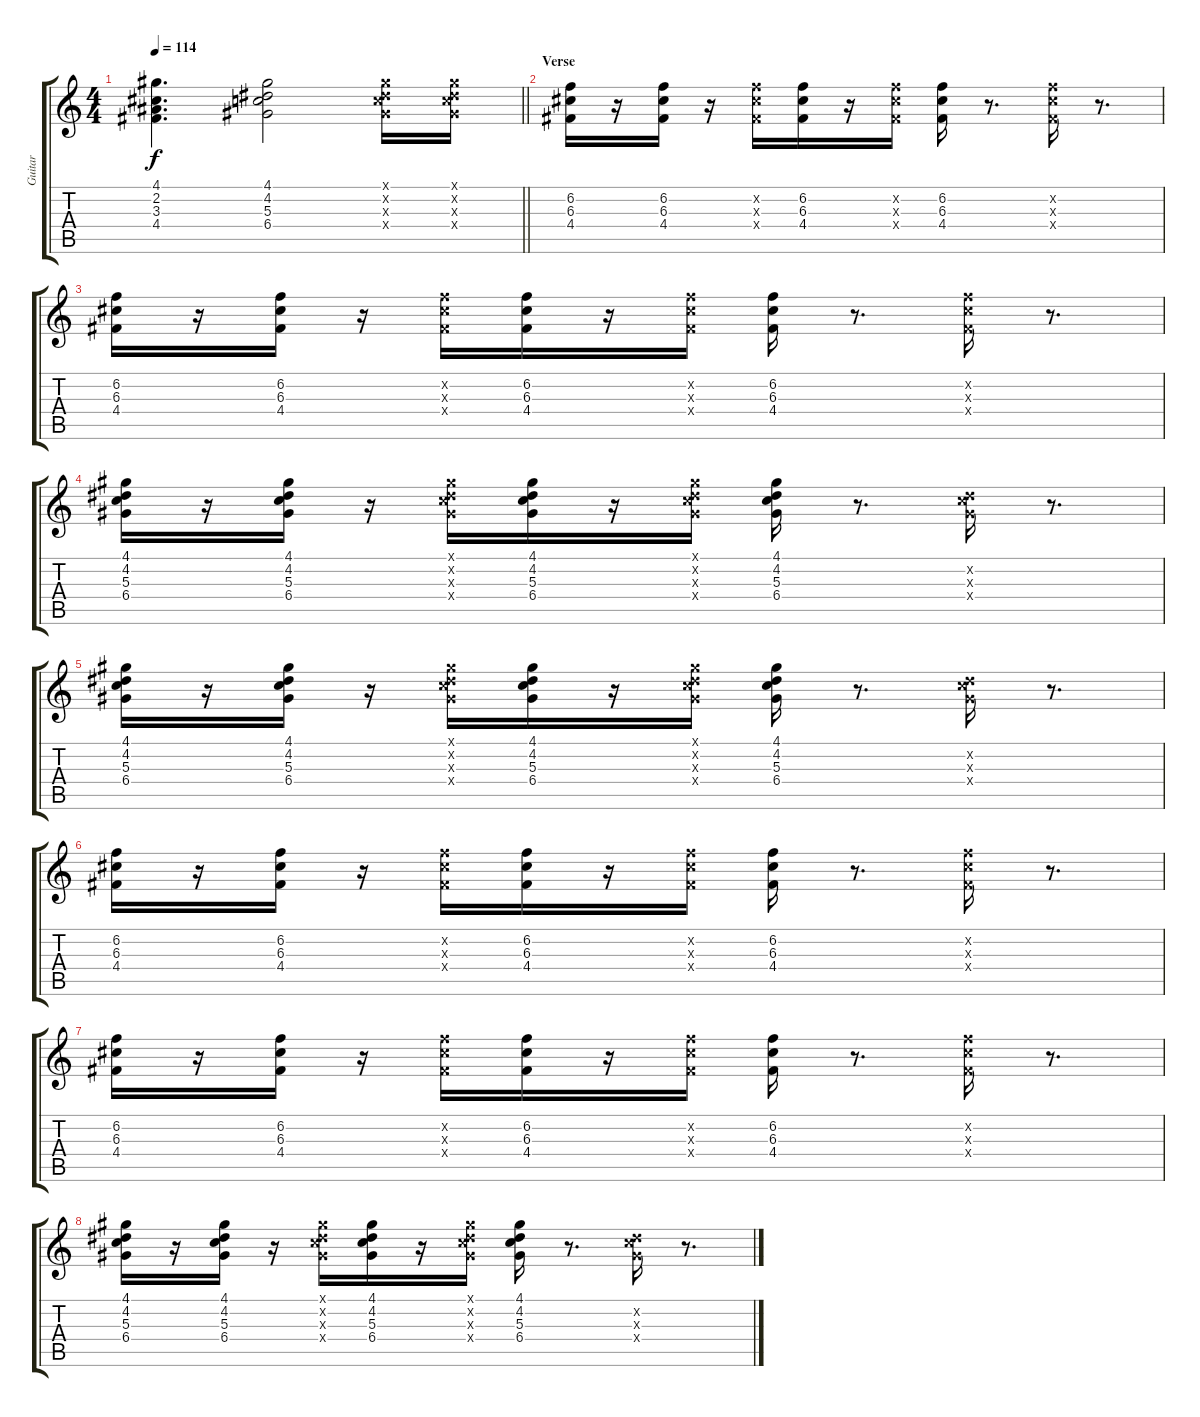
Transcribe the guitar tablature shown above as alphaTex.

\track ("Guitar" "Guitar") {instrument electricguitarclean}
\staff {score tabs}
\tuning (E4 B3 G3 D3 A2 E2) {hide}
\ts (4 4)
\tempo 114
\clef g2
\barLineRight lightlight
\ks c
(4.1 2.2 3.3 4.4).4{d dy f} (4.1 4.2 5.3 6.4).2 (4.1{x} 4.2{x} 5.3{x} 6.4{x}).16 (4.1{x} 4.2{x} 5.3{x} 6.4{x}).16 |
\section ("" "Verse")
(6.2 6.3 4.4).16 r.16 (6.2 6.3 4.4).16 r.16 (6.2{x} 6.3{x} 4.4{x}).16 (6.2 6.3 4.4).16 r.16 (6.2{x} 6.3{x} 4.4{x}).16 (6.2 6.3 4.4).16 r.8{d} (6.2{x} 6.3{x} 4.4{x}).16 r.8{d} |
(6.2 6.3 4.4).16 r.16 (6.2 6.3 4.4).16 r.16 (6.2{x} 6.3{x} 4.4{x}).16 (6.2 6.3 4.4).16 r.16 (6.2{x} 6.3{x} 4.4{x}).16 (6.2 6.3 4.4).16 r.8{d} (6.2{x} 6.3{x} 4.4{x}).16 r.8{d} |
(4.1 4.2 5.3 6.4).16 r.16 (4.1 4.2 5.3 6.4).16 r.16 (4.1{x} 4.2{x} 5.3{x} 6.4{x}).16 (4.1 4.2 5.3 6.4).16 r.16 (4.1{x} 4.2{x} 5.3{x} 6.4{x}).16 (4.1 4.2 5.3 6.4).16 r.8{d} (4.2{x} 5.3{x} 6.4{x}).16 r.8{d} |
(4.1 4.2 5.3 6.4).16 r.16 (4.1 4.2 5.3 6.4).16 r.16 (4.1{x} 4.2{x} 5.3{x} 6.4{x}).16 (4.1 4.2 5.3 6.4).16 r.16 (4.1{x} 4.2{x} 5.3{x} 6.4{x}).16 (4.1 4.2 5.3 6.4).16 r.8{d} (4.2{x} 5.3{x} 6.4{x}).16 r.8{d} |
(6.2 6.3 4.4).16 r.16 (6.2 6.3 4.4).16 r.16 (6.2{x} 6.3{x} 4.4{x}).16 (6.2 6.3 4.4).16 r.16 (6.2{x} 6.3{x} 4.4{x}).16 (6.2 6.3 4.4).16 r.8{d} (6.2{x} 6.3{x} 4.4{x}).16 r.8{d} |
(6.2 6.3 4.4).16 r.16 (6.2 6.3 4.4).16 r.16 (6.2{x} 6.3{x} 4.4{x}).16 (6.2 6.3 4.4).16 r.16 (6.2{x} 6.3{x} 4.4{x}).16 (6.2 6.3 4.4).16 r.8{d} (6.2{x} 6.3{x} 4.4{x}).16 r.8{d} |
(4.1 4.2 5.3 6.4).16 r.16 (4.1 4.2 5.3 6.4).16 r.16 (4.1{x} 4.2{x} 5.3{x} 6.4{x}).16 (4.1 4.2 5.3 6.4).16 r.16 (4.1{x} 4.2{x} 5.3{x} 6.4{x}).16 (4.1 4.2 5.3 6.4).16 r.8{d} (4.2{x} 5.3{x} 6.4{x}).16 r.8{d}
